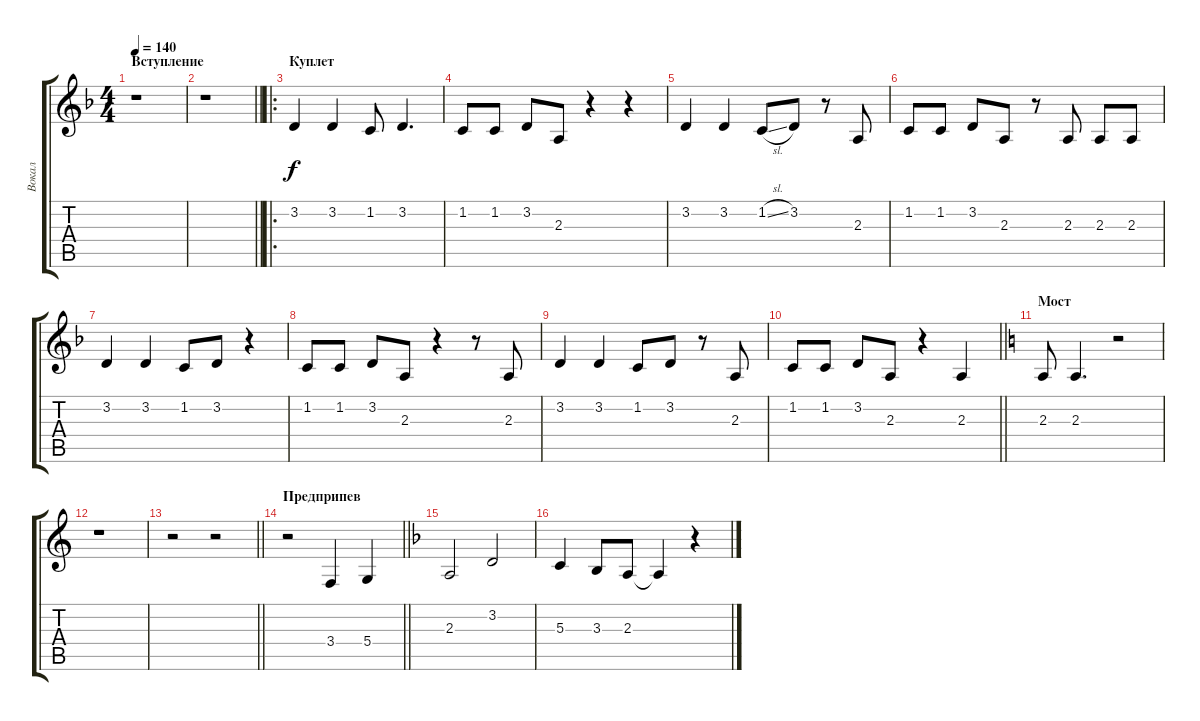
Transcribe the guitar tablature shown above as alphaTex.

\track ("Вокал" "Вокал") {instrument violin bank 8}
\staff {score tabs}
\tuning (E4 B3 G3 D3 A2 E2) {hide}
\ts (4 4)
\section ("" "Вступление")
\tempo 140
\clef g2
\ks f
r.1{dy f instrument violin} |
\barLineRight lightlight
r.1 |
\ro
\section ("" "Куплет")
3.2.4 3.2.4 1.2.8 3.2.4{d} |
1.2.8 1.2.8 3.2.8 2.3.8 r.4 r.4 |
3.2.4 3.2.4 1.2{sl}.8 3.2.8 r.8 2.3.8 |
1.2.8 1.2.8 3.2.8 2.3.8 r.8 2.3.8 2.3.8 2.3.8 |
3.2.4 3.2.4 1.2.8 3.2.8 r.4 |
1.2.8 1.2.8 3.2.8 2.3.8 r.4 r.8 2.3.8 |
3.2.4 3.2.4 1.2.8 3.2.8 r.8 2.3.8 |
\barLineRight lightlight
1.2.8 1.2.8 3.2.8 2.3.8 r.4 2.3.4 |
\section ("" "Мост")
\ks c
2.3.8 2.3.4{d} r.2 |
r.1 |
\barLineRight lightlight
r.2 r.2 |
\section ("" "Предприпев")
\barLineRight lightlight
r.2 3.4.4 5.4.4 |
\ks f
2.3.2 3.2.2 |
5.3.4 3.3.8 2.3.8 2.3{t}.4 r.4
